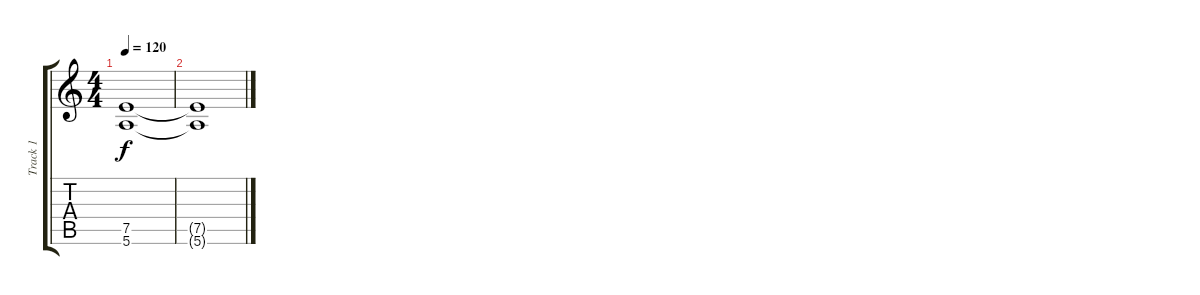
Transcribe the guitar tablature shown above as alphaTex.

\track ("Track 1" "Track 1") {instrument acousticguitarsteel}
\staff {score tabs}
\tuning (E4 B3 G3 D3 A2 E2) {hide}
\ts (4 4)
\tempo 120
\clef g2
\ks c
(7.5 5.6).1{dy f} |
(7.5{t} 5.6{t}).1
